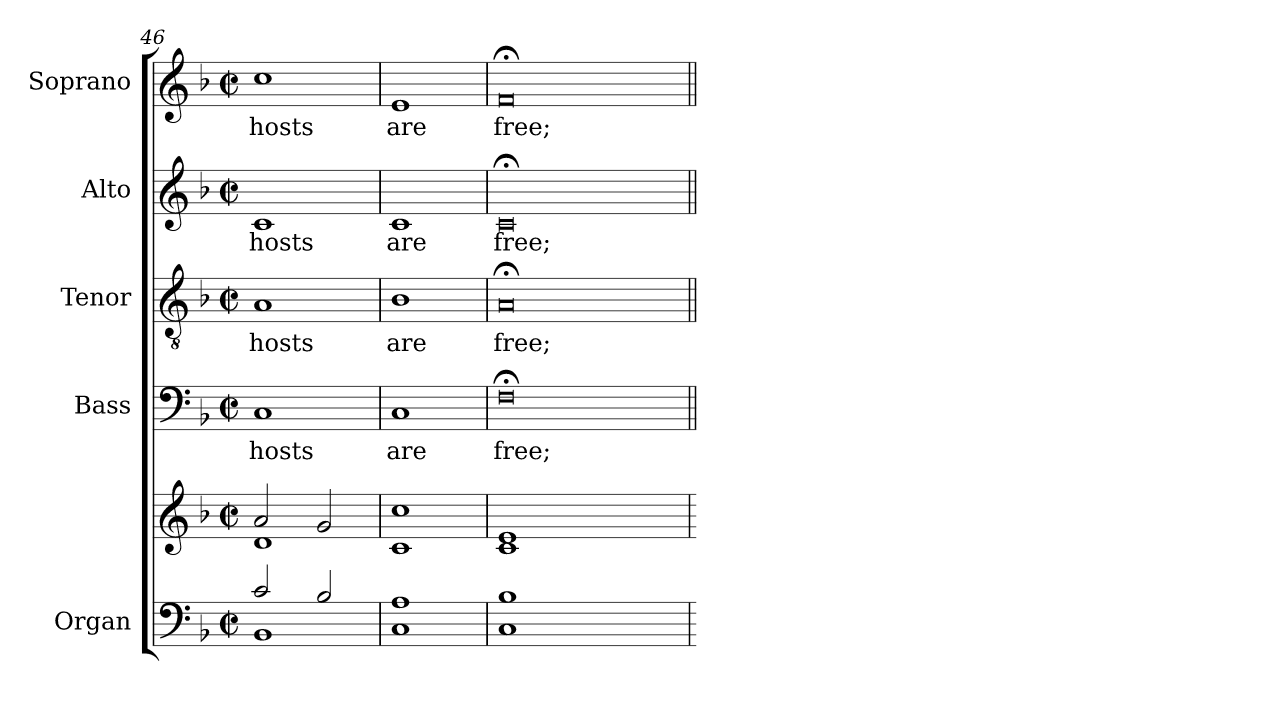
**kern	**kern	**kern	**text	**kern	**text	**kern	**text	**kern	**text
*part5	*part5	*part4	*part4	*part3	*part3	*part2	*part2	*part1	*part1
*staff6	*staff5	*staff4	*staff4	*staff3	*staff3	*staff2	*staff2	*staff1	*staff1
*I"Organ	*	*I"Bass	*	*I"Tenor	*	*I"Alto	*	*I"Soprano	*
*	*	*I'B	*	*I'T	*	*I'A	*	*I'S	*
!!LO:LB:g=z
*clefF4	*clefG2	*clefF4	*	*clefGv2	*	*clefG2	*	*clefG2	*
*k[b-]	*k[b-]	*k[b-]	*	*k[b-]	*	*k[b-]	*	*k[b-]	*
*F:	*F:	*F:	*	*F:	*	*F:	*	*F:	*
*M2/2	*M2/2	*M2/2	*	*M2/2	*	*M2/2	*	*M2/2	*
*met(c|)	*met(c|)	*met(c|)	*	*met(c|)	*	*met(c|)	*	*met(c|)	*
=46	=46	=46	=46	=46	=46	=46	=46	=46	=46
*^	*^	*	*	*	*	*	*	*	*
!	!	!	!	!	!LO:LY:b	!	!LO:LY:b	!	!LO:LY:b	!	!LO:LY:b
2c/	1BB-\	2a	1d\	1C	hosts	1A	hosts	1c	hosts	1cc	hosts
2B-/	.	2g	.	.	.	.	.	.	.	.	.
!!LO:LB:g=z
=47	=47	=47	=47	=47	=47	=47	=47	=47	=47	=47	=47
!	!	!	!	!	!LO:LY:b	!	!LO:LY:b	!	!LO:LY:b	!	!LO:LY:b
1A/	1C\	1cc	1c\	1C	are	1B-	are	1c	are	1e	are
=48	=48	=48	=48	=48	=48	=48	=48	=48	=48	=48	=48
!	!	!	!	!	!LO:LY:b	!	!LO:LY:b	!	!LO:LY:b	!	!LO:LY:b
1B-/	1C\	1e	1c\	0F;<	free;	0A;<	free;	0c;<	free;	0f;<	free;
1ryy	1ryy	1ryy	1ryy	.	.	.	.	.	.	.	.
*v	*v	*	*	*	*	*	*	*	*	*	*
*	*v	*v	*	*	*	*	*	*	*	*
=	=	=||	=||	=||	=||	=||	=||	=||	=||
*-	*-	*-	*-	*-	*-	*-	*-	*-	*-
